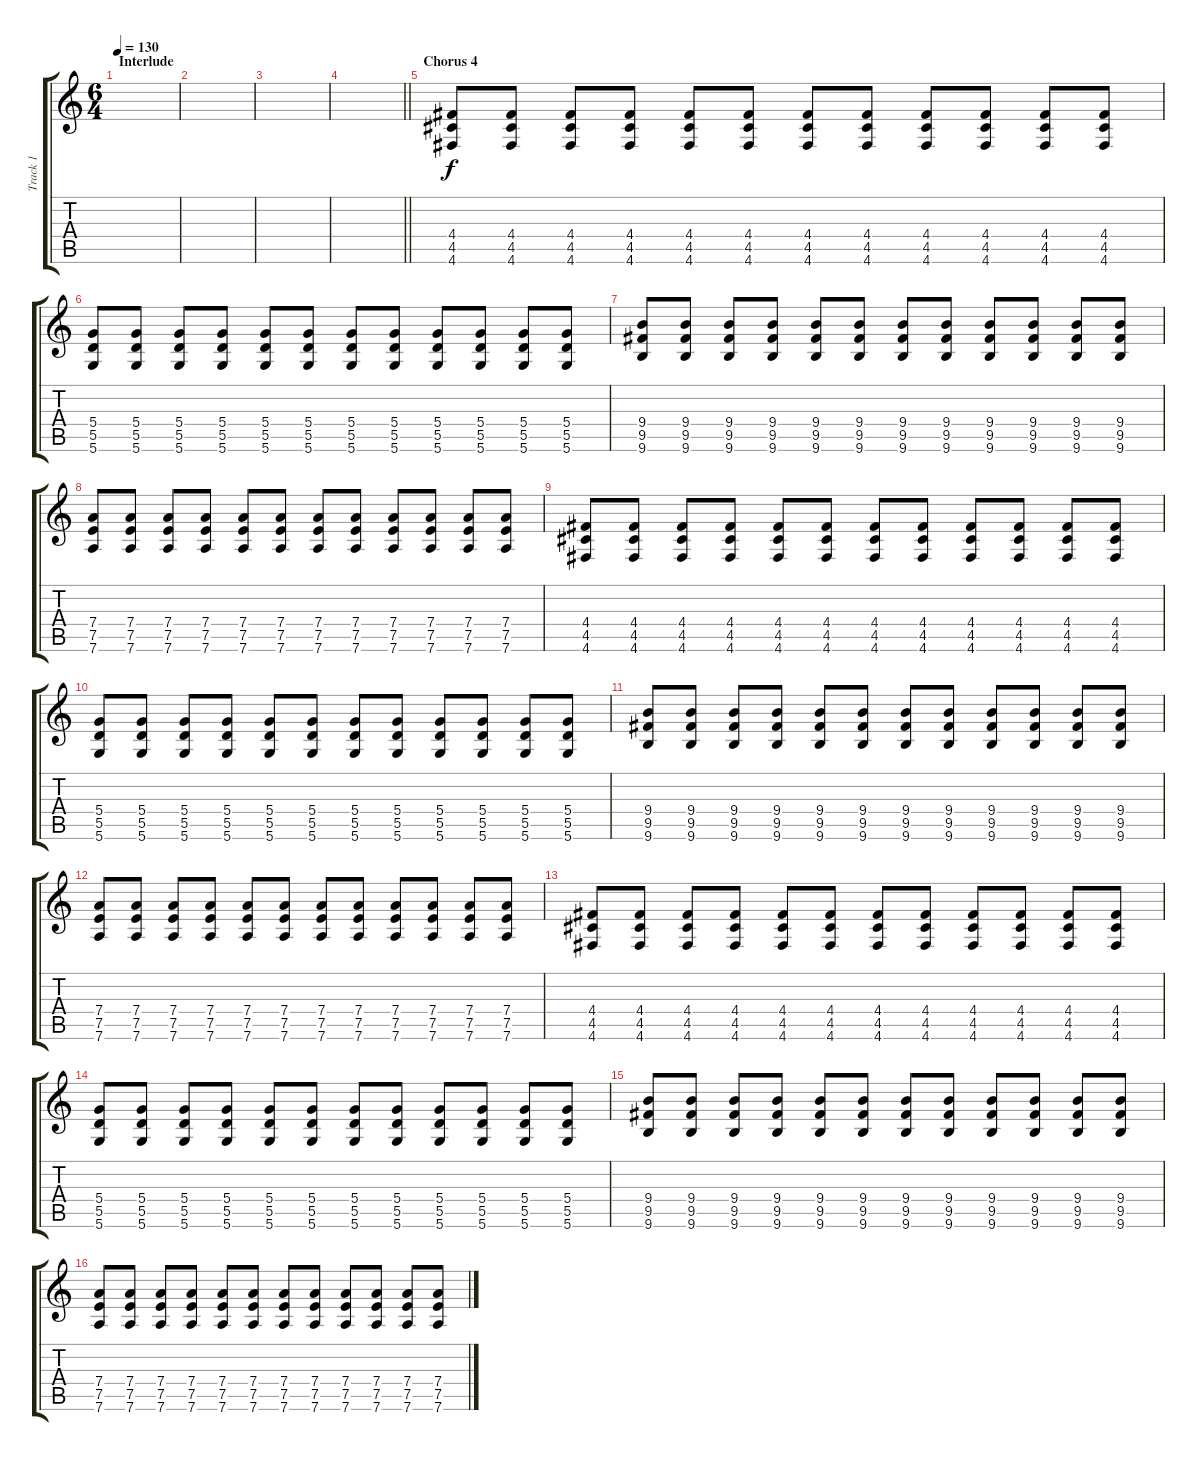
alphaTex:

\track ("Track 1" "Track 1") {instrument electricguitarclean}
\staff {score tabs}
\tuning (E4 B3 G3 D3 A2 D2) {hide}
\ts (6 4)
\section ("" "Interlude")
\tempo 130
\clef g2
\ks c
|
|
|
\barLineRight lightlight
|
\section ("" "Chorus 4")
(4.4 4.5 4.6).8 (4.4 4.5 4.6).8 (4.4 4.5 4.6).8 (4.4 4.5 4.6).8 (4.4 4.5 4.6).8 (4.4 4.5 4.6).8 (4.4 4.5 4.6).8 (4.4 4.5 4.6).8 (4.4 4.5 4.6).8 (4.4 4.5 4.6).8 (4.4 4.5 4.6).8 (4.4 4.5 4.6).8 |
(5.4 5.5 5.6).8 (5.4 5.5 5.6).8 (5.4 5.5 5.6).8 (5.4 5.5 5.6).8 (5.4 5.5 5.6).8 (5.4 5.5 5.6).8 (5.4 5.5 5.6).8 (5.4 5.5 5.6).8 (5.4 5.5 5.6).8 (5.4 5.5 5.6).8 (5.4 5.5 5.6).8 (5.4 5.5 5.6).8 |
(9.4 9.5 9.6).8 (9.4 9.5 9.6).8 (9.4 9.5 9.6).8 (9.4 9.5 9.6).8 (9.4 9.5 9.6).8 (9.4 9.5 9.6).8 (9.4 9.5 9.6).8 (9.4 9.5 9.6).8 (9.4 9.5 9.6).8 (9.4 9.5 9.6).8 (9.4 9.5 9.6).8 (9.4 9.5 9.6).8 |
(7.4 7.5 7.6).8 (7.4 7.5 7.6).8 (7.4 7.5 7.6).8 (7.4 7.5 7.6).8 (7.4 7.5 7.6).8 (7.4 7.5 7.6).8 (7.4 7.5 7.6).8 (7.4 7.5 7.6).8 (7.4 7.5 7.6).8 (7.4 7.5 7.6).8 (7.4 7.5 7.6).8 (7.4 7.5 7.6).8 |
(4.4 4.5 4.6).8 (4.4 4.5 4.6).8 (4.4 4.5 4.6).8 (4.4 4.5 4.6).8 (4.4 4.5 4.6).8 (4.4 4.5 4.6).8 (4.4 4.5 4.6).8 (4.4 4.5 4.6).8 (4.4 4.5 4.6).8 (4.4 4.5 4.6).8 (4.4 4.5 4.6).8 (4.4 4.5 4.6).8 |
(5.4 5.5 5.6).8 (5.4 5.5 5.6).8 (5.4 5.5 5.6).8 (5.4 5.5 5.6).8 (5.4 5.5 5.6).8 (5.4 5.5 5.6).8 (5.4 5.5 5.6).8 (5.4 5.5 5.6).8 (5.4 5.5 5.6).8 (5.4 5.5 5.6).8 (5.4 5.5 5.6).8 (5.4 5.5 5.6).8 |
(9.4 9.5 9.6).8 (9.4 9.5 9.6).8 (9.4 9.5 9.6).8 (9.4 9.5 9.6).8 (9.4 9.5 9.6).8 (9.4 9.5 9.6).8 (9.4 9.5 9.6).8 (9.4 9.5 9.6).8 (9.4 9.5 9.6).8 (9.4 9.5 9.6).8 (9.4 9.5 9.6).8 (9.4 9.5 9.6).8 |
(7.4 7.5 7.6).8 (7.4 7.5 7.6).8 (7.4 7.5 7.6).8 (7.4 7.5 7.6).8 (7.4 7.5 7.6).8 (7.4 7.5 7.6).8 (7.4 7.5 7.6).8 (7.4 7.5 7.6).8 (7.4 7.5 7.6).8 (7.4 7.5 7.6).8 (7.4 7.5 7.6).8 (7.4 7.5 7.6).8 |
(4.4 4.5 4.6).8 (4.4 4.5 4.6).8 (4.4 4.5 4.6).8 (4.4 4.5 4.6).8 (4.4 4.5 4.6).8 (4.4 4.5 4.6).8 (4.4 4.5 4.6).8 (4.4 4.5 4.6).8 (4.4 4.5 4.6).8 (4.4 4.5 4.6).8 (4.4 4.5 4.6).8 (4.4 4.5 4.6).8 |
(5.4 5.5 5.6).8 (5.4 5.5 5.6).8 (5.4 5.5 5.6).8 (5.4 5.5 5.6).8 (5.4 5.5 5.6).8 (5.4 5.5 5.6).8 (5.4 5.5 5.6).8 (5.4 5.5 5.6).8 (5.4 5.5 5.6).8 (5.4 5.5 5.6).8 (5.4 5.5 5.6).8 (5.4 5.5 5.6).8 |
(9.4 9.5 9.6).8 (9.4 9.5 9.6).8 (9.4 9.5 9.6).8 (9.4 9.5 9.6).8 (9.4 9.5 9.6).8 (9.4 9.5 9.6).8 (9.4 9.5 9.6).8 (9.4 9.5 9.6).8 (9.4 9.5 9.6).8 (9.4 9.5 9.6).8 (9.4 9.5 9.6).8 (9.4 9.5 9.6).8 |
(7.4 7.5 7.6).8 (7.4 7.5 7.6).8 (7.4 7.5 7.6).8 (7.4 7.5 7.6).8 (7.4 7.5 7.6).8 (7.4 7.5 7.6).8 (7.4 7.5 7.6).8 (7.4 7.5 7.6).8 (7.4 7.5 7.6).8 (7.4 7.5 7.6).8 (7.4 7.5 7.6).8 (7.4 7.5 7.6).8
